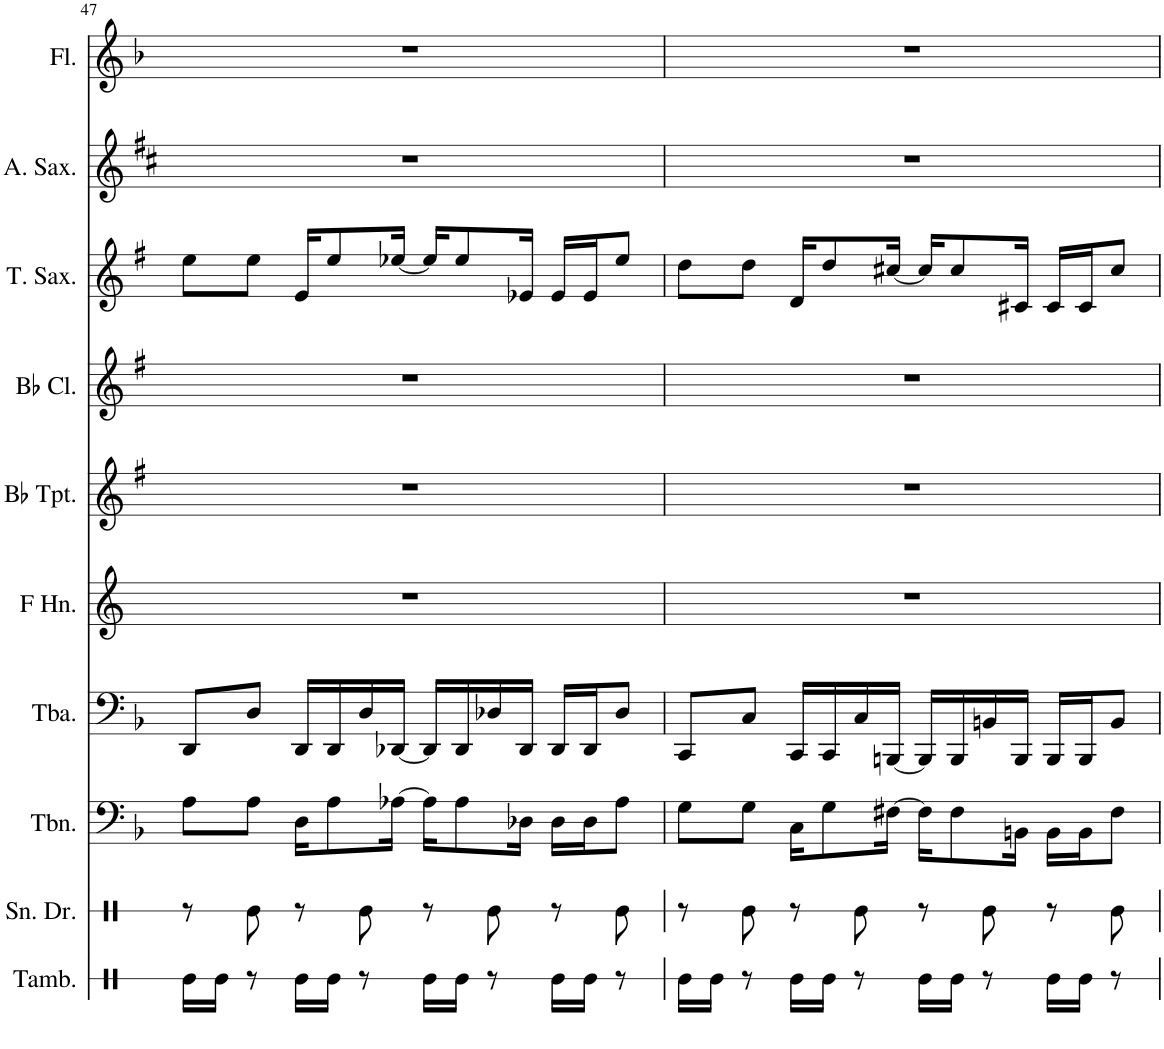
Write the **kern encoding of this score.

**kern	**kern	**kern	**kern	**kern	**kern	**kern	**kern	**kern	**kern
*part10	*part9	*part8	*part7	*part6	*part5	*part4	*part3	*part2	*part1
*staff10	*staff9	*staff8	*staff7	*staff6	*staff5	*staff4	*staff3	*staff2	*staff1
*I"Tambourine	*I"Snare Drum	*I"Trombone	*I"Tuba	*I"Horn in F	*I"Bb Trumpet	*I"Bb Clarinet	*I"Tenor Saxophone	*I"Alto Saxophone	*I"Flute
*I'Tamb.	*I'Sn. Dr.	*I'Tbn.	*I'Tba.	*	*I'Bb Tpt.	*I'Bb Cl.	*I'T. Sax.	*I'A. Sax.	*I'Fl.
!!LO:PB:g=z
*clefX	*clefX	*clefF4	*clefF4	*clefG2	*clefG2	*clefG2	*clefG2	*clefG2	*clefG2
*	*	*	*	*Trd4c7	*Trd1c2	*Trd1c2	*Trd8c14	*Trd5c9	*
*k[]	*k[]	*k[b-]	*k[b-]	*k[]	*k[f#]	*k[f#]	*k[f#]	*k[f#c#]	*k[b-]
*M4/4	*M4/4	*M4/4	*M4/4	*M4/4	*M4/4	*M4/4	*M4/4	*M4/4	*M4/4
=47	=47	=47	=47	=47	=47	=47	=47	=47	=47
16Re\LL	8r	8A\L	8DD/L	1r	1r	1r	8ee\L	1r	1r
16Re\JJ	.	.	.	.	.	.	.	.	.
8r	8Re\	8A\J	8D/J	.	.	.	8ee\J	.	.
16Re\LL	8r	16D\KL	16DD/LL	.	.	.	16e/KL	.	.
16Re\JJ	.	8A\	16DD/	.	.	.	8ee/	.	.
8r	8Re\	.	16D/	.	.	.	.	.	.
.	.	[16A-X\Jk	[16DD-X/JJ	.	.	.	[16ee-X/Jk	.	.
16Re\LL	8r	16A-\KL]	16DD-/LL]	.	.	.	16ee-/KL]	.	.
16Re\JJ	.	8A-\	16DD-/	.	.	.	8ee-/	.	.
8r	8Re\	.	16D-X/	.	.	.	.	.	.
.	.	16D-X\Jk	16DD-/JJ	.	.	.	16e-X/Jk	.	.
16Re\LL	8r	16D-\LL	16DD-/LL	.	.	.	16e-/LL	.	.
16Re\JJ	.	16D-\J	16DD-/J	.	.	.	16e-/J	.	.
8r	8Re\	8A-\J	8D-/J	.	.	.	8ee-/J	.	.
=48	=48	=48	=48	=48	=48	=48	=48	=48	=48
16Re\LL	8r	8G\L	8CC/L	1r	1r	1r	8dd\L	1r	1r
16Re\JJ	.	.	.	.	.	.	.	.	.
8r	8Re\	8G\J	8C/J	.	.	.	8dd\J	.	.
16Re\LL	8r	16C\KL	16CC/LL	.	.	.	16d/KL	.	.
16Re\JJ	.	8G\	16CC/	.	.	.	8dd/	.	.
8r	8Re\	.	16C/	.	.	.	.	.	.
.	.	[16F#X\Jk	[16BBBn/JJ	.	.	.	[16cc#X/Jk	.	.
16Re\LL	8r	16F#\KL]	16BBB/LL]	.	.	.	16cc#/KL]	.	.
16Re\JJ	.	8F#\	16BBB/	.	.	.	8cc#/	.	.
8r	8Re\	.	16BBn/	.	.	.	.	.	.
.	.	16BBn\Jk	16BBB/JJ	.	.	.	16c#X/Jk	.	.
16Re\LL	8r	16BB\LL	16BBB/LL	.	.	.	16c#/LL	.	.
16Re\JJ	.	16BB\J	16BBB/J	.	.	.	16c#/J	.	.
8r	8Re\	8F#\J	8BB/J	.	.	.	8cc#/J	.	.
=	=	=	=	=	=	=	=	=	=
*-	*-	*-	*-	*-	*-	*-	*-	*-	*-
